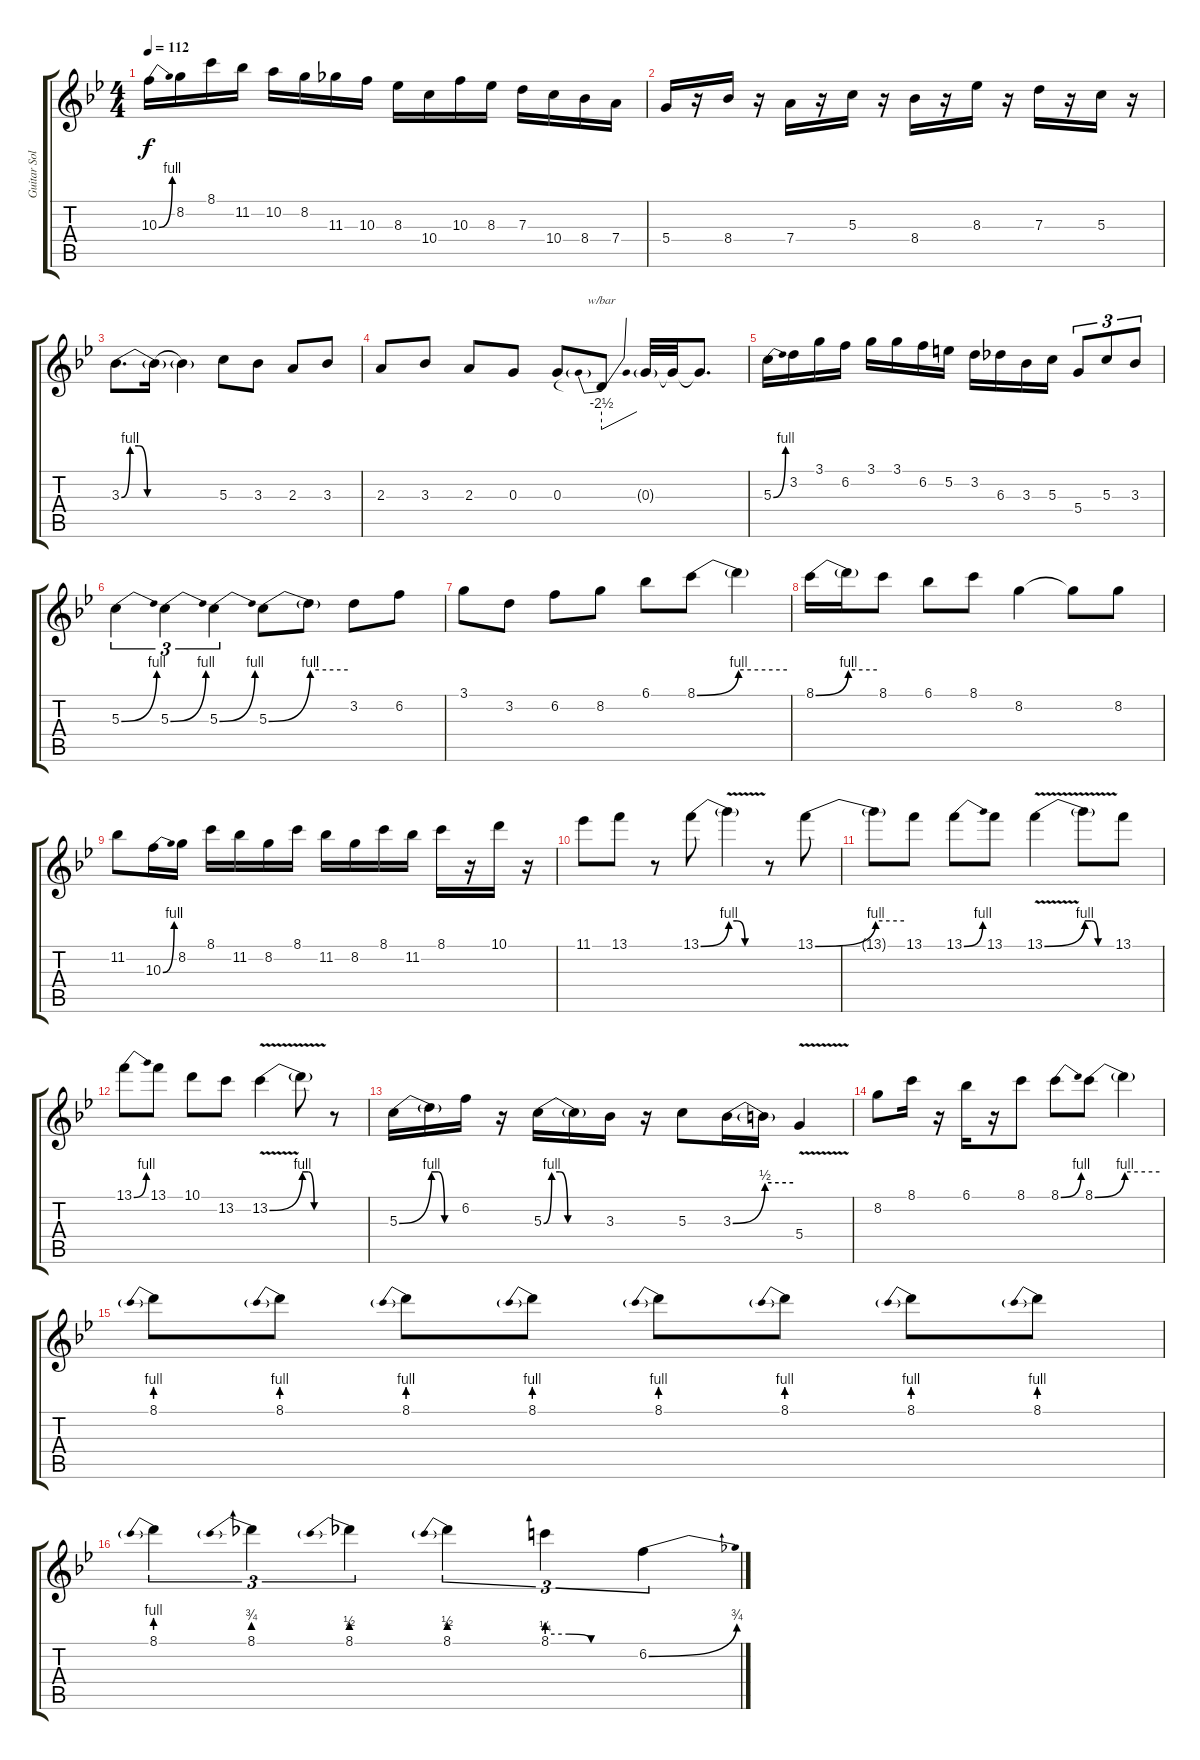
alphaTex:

\track ("Guitar Solo" "Guitar Sol") {instrument overdrivenguitar}
\staff {score tabs}
\tuning (E4 B3 G3 D3 A2 E2) {hide}
\ts (4 4)
\tempo 112
\clef g2
\ks bb
10.3{be (bend 0 0 60 4)}.16{dy f} 8.2.16 8.1.16 11.2.16 10.2.16 8.2.16 11.3.16 10.3.16 8.3.16 10.4.16 10.3.16 8.3.16 7.3.16 10.4.16 8.4.16 7.4.16 |
5.4.16 r.16 8.4.16 r.16 7.4.16 r.16 5.3.16 r.16 8.4.16 r.16 8.3.16 r.16 7.3.16 r.16 5.3.16 r.16 |
3.3{be (custom 0 0 15 4 30 4 45 0 60 0)}.8{d} 3.3{be (hold 0 0 60 0) t}.16 3.3{be (hold 0 0 60 0) t}.4 5.3.8 3.3.8 2.3.8 3.3.8 |
2.3.8 3.3.8 2.3.8 0.3.8 0.3.8 0.3{t}.8{tbe (predivedive default 0 -10 60 0)} 0.3{g}.32 0.3{t}.32 0.3{t}.8{d} |
5.3{be (bend 0 0 60 4)}.16 3.2.16 3.1.16 6.2.16 3.1.16 3.1.16 6.2.16 5.2.16 3.2.16 6.3.16 3.3.16 5.3.16 5.4.8{tu (3 2)} 5.3.8{tu (3 2)} 3.3.8{tu (3 2)} |
5.3{be (bend 0 0 60 4)}.4{tu (3 2)} 5.3{be (bend 0 0 60 4)}.4{tu (3 2)} 5.3{be (bend 0 0 60 4)}.4{tu (3 2)} 5.3{be (bend 0 0 60 4)}.8 5.3{be (hold 0 4 60 4) t}.8 3.2.8 6.2.8 |
3.1.8 3.2.8 6.2.8 8.2.8 6.1.8 8.1{be (bend 0 0 60 4)}.8 8.1{be (hold 0 4 60 4) t}.4 |
8.1{be (bend 0 0 60 4)}.16 8.1{be (hold 0 4 60 4) t}.16 8.1.8 6.1.8 8.1.8 8.2.4 8.2{t}.8 8.2.8 |
11.2.8 10.3{be (bend 0 0 60 4)}.16 8.2.16 8.1.16 11.2.16 8.2.16 8.1.16 11.2.16 8.2.16 8.1.16 11.2.16 8.1.16 r.16 10.1.16 r.16 |
11.1.8 13.1.8 r.8 13.1{be (bend 0 0 60 4)}.8 13.1{be (custom 0 4 15 4 30 0 60 0) v t}.4 r.8 13.1{be (bend 0 0 60 4)}.8 |
13.1{be (hold 0 4 60 4) t}.8 13.1.8 13.1{be (bend 0 0 60 4)}.8 13.1.8 13.1{be (bend 0 0 60 4) v}.4 13.1{be (custom 0 4 15 4 30 0 60 0) t}.8 13.1.8 |
13.1{be (bend 0 0 60 4)}.8 13.1.8 10.1.8 13.2.8 13.2{be (bend 0 0 60 4) v}.4 13.2{be (custom 0 4 15 4 30 0 60 0) t}.8 r.8 |
5.3{be (bend 0 0 60 4)}.16 5.3{be (custom 0 4 15 4 30 0 60 0) t}.16 6.2.16 r.16 5.3{be (custom 0 0 15 4 30 4 45 0 60 0)}.16 5.3{be (hold 0 0 60 0) t}.16 3.3.16 r.16 5.3.8 3.3{be (bend 0 0 60 2)}.16 3.3{be (hold 0 2 60 2) t}.16 5.4{v}.4 |
8.2.8 8.1.16 r.16 6.1.16 r.16 8.1.8 8.1{be (bend 0 0 60 4)}.8 8.1{be (bend 0 0 60 4)}.8 8.1{be (hold 0 4 60 4) t}.4 |
8.1{be (prebend 0 4 60 4)}.8 8.1{be (prebend 0 4 60 4)}.8 8.1{be (prebend 0 4 60 4)}.8 8.1{be (prebend 0 4 60 4)}.8 8.1{be (prebend 0 4 60 4)}.8 8.1{be (prebend 0 4 60 4)}.8 8.1{be (prebend 0 4 60 4)}.8 8.1{be (prebend 0 4 60 4)}.8 |
8.1{be (prebend 0 4 60 4)}.4{tu (3 2)} 8.1{be (prebend 0 3 60 3)}.4{tu (3 2)} 8.1{be (prebend 0 2 60 2)}.4{tu (3 2)} 8.1{be (prebend 0 2 60 2)}.4{tu (3 2)} 8.1{be (custom 0 1 15 1 30 0 60 0)}.4{tu (3 2)} 6.2{be (bend 0 0 60 3)}.4{tu (3 2)}
